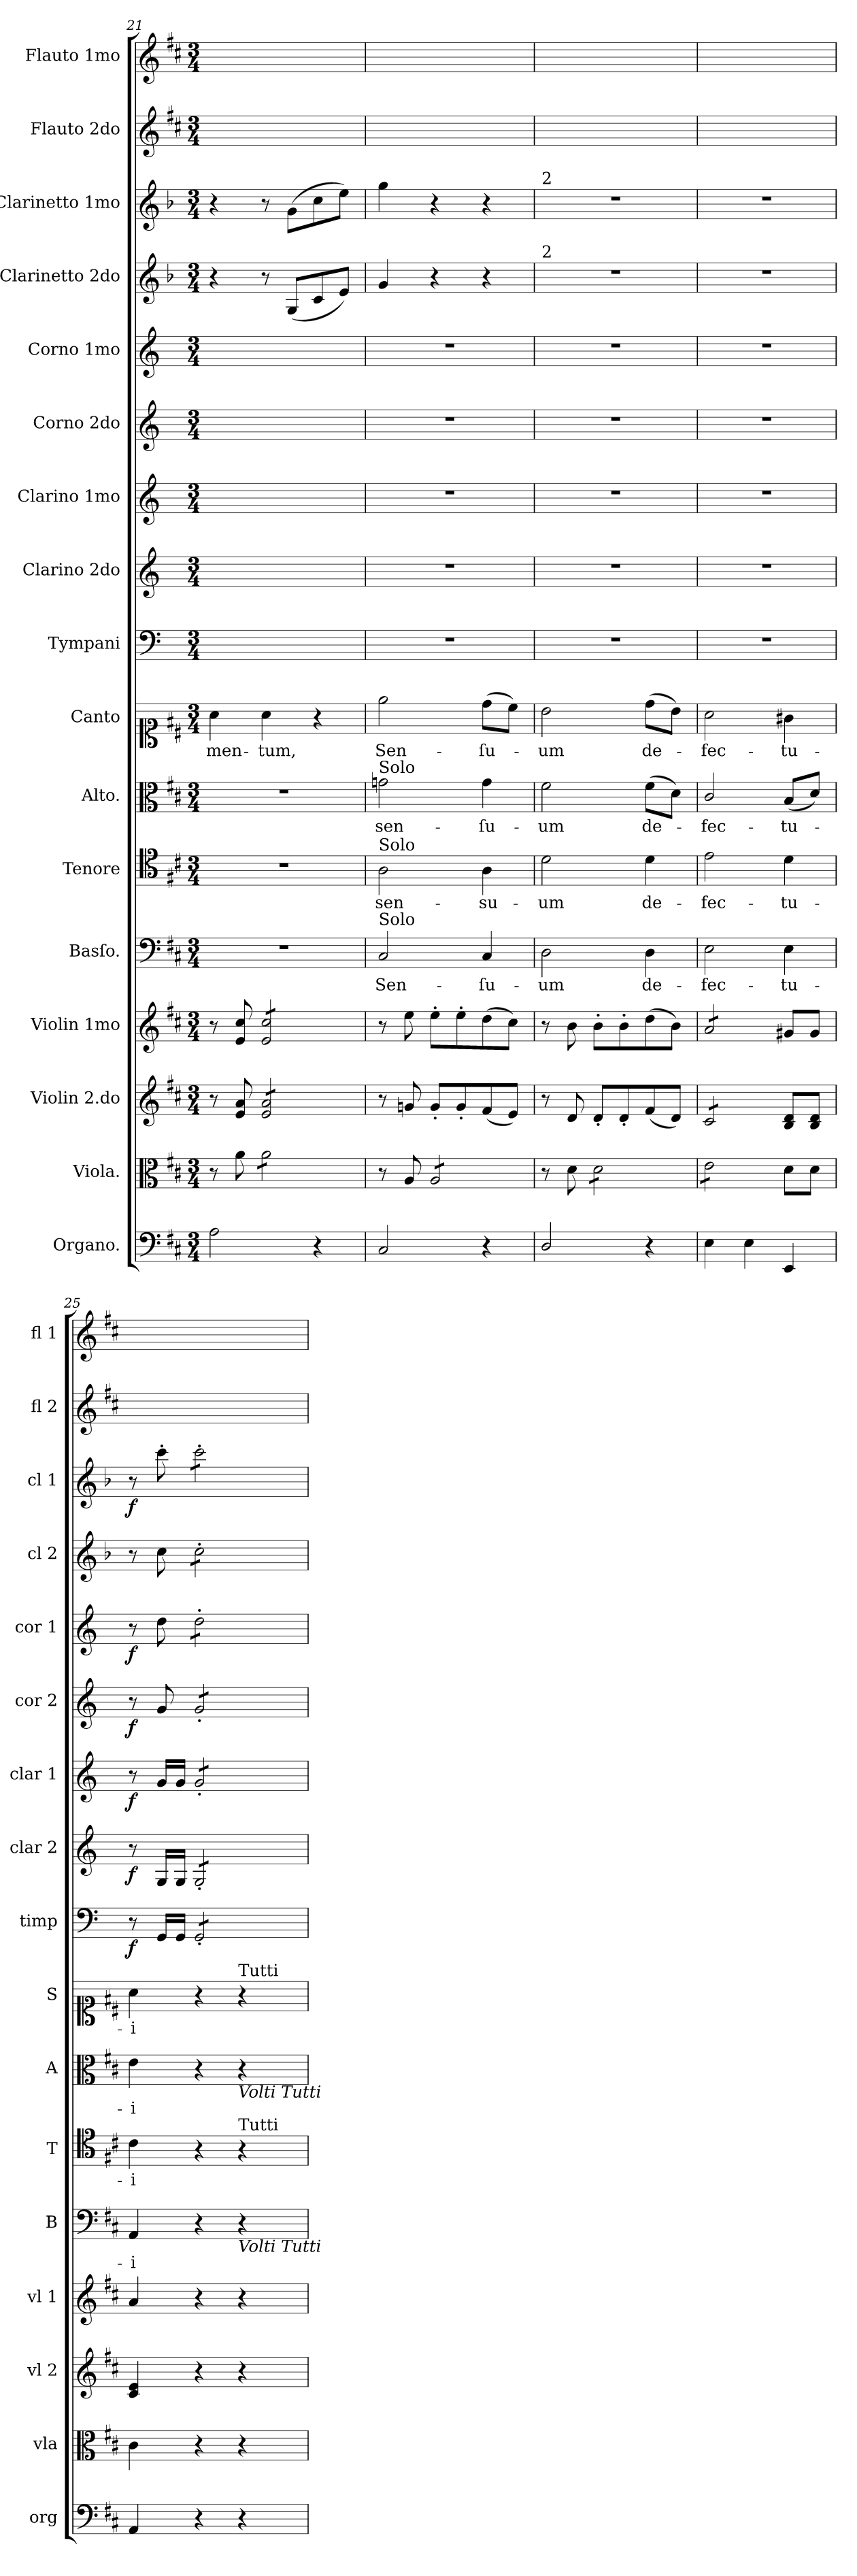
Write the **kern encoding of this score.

**kern	**kern	**kern	**kern	**kern	**text	**kern	**text	**kern	**text	**kern	**text	**kern	**dynam	**kern	**dynam	**kern	**dynam	**kern	**dynam	**kern	**dynam	**kern	**dynam	**kern	**dynam	**kern	**kern
*part17	*part16	*part15	*part14	*part13	*part13	*part12	*part12	*part11	*part11	*part10	*part10	*part9	*part9	*part8	*part8	*part7	*part7	*part6	*part6	*part5	*part5	*part4	*part4	*part3	*part3	*part2	*part1
*staff17	*staff16	*staff15	*staff14	*staff13	*staff13	*staff12	*staff12	*staff11	*staff11	*staff10	*staff10	*staff9	*staff9	*staff8	*staff8	*staff7	*staff7	*staff6	*staff6	*staff5	*staff5	*staff4	*staff4	*staff3	*staff3	*staff2	*staff1
*I"Organo.	*I"Viola.	*I"Violin 2.do	*I"Violin 1mo	*I"Basſo.	*	*I"Tenore	*	*I"Alto.	*	*I"Canto	*	*I"Tympani	*	*I"Clarino 2do	*	*I"Clarino 1mo	*	*I"Corno 2do	*	*I"Corno 1mo	*	*I"Clarinetto 2do	*	*I"Clarinetto 1mo	*	*I"Flauto 2do	*I"Flauto 1mo
*I'org	*I'vla	*I'vl 2	*I'vl 1	*I'B	*	*I'T	*	*I'A	*	*I'S	*	*I'timp	*	*I'clar 2	*	*I'clar 1	*	*I'cor 2	*	*I'cor 1	*	*I'cl 2	*	*I'cl 1	*	*I'fl 2	*I'fl 1
*clefF4	*clefC3	*clefG2	*clefG2	*clefF4	*	*clefC4	*	*clefC3	*	*clefC1	*	*clefF4	*	*clefG2	*	*clefG2	*	*clefG2	*	*clefG2	*	*clefG2	*	*clefG2	*	*clefG2	*clefG2
*	*	*	*	*	*	*	*	*	*	*	*	*ITrd-1c-2	*	*ITrd-1c-2	*	*ITrd-1c-2	*	*ITrd6c10	*	*ITrd6c10	*	*ITrd2c3	*	*ITrd2c3	*	*	*
*k[f#c#]	*k[f#c#]	*k[f#c#]	*k[f#c#]	*k[f#c#]	*	*k[f#c#]	*	*k[f#c#]	*	*k[f#c#]	*	*k[f#c#]	*	*k[f#c#]	*	*k[f#c#]	*	*k[f#c#]	*	*k[f#c#]	*	*k[f#c#]	*	*k[f#c#]	*	*k[f#c#]	*k[f#c#]
*D:	*D:	*D:	*D:	*D:	*	*D:	*	*D:	*	*D:	*	*D:	*	*D:	*	*D:	*	*D:	*	*D:	*	*D:	*	*D:	*	*D:	*D:
*M3/4	*M3/4	*M3/4	*M3/4	*M3/4	*	*M3/4	*	*M3/4	*	*M3/4	*	*M3/4	*	*M3/4	*	*M3/4	*	*M3/4	*	*M3/4	*	*M3/4	*	*M3/4	*	*M3/4	*M3/4
=21	=21	=21	=21	=21	=21	=21	=21	=21	=21	=21	=21	=21	=21	=21	=21	=21	=21	=21	=21	=21	=21	=21	=21	=21	=21	=21	=21
2A\	8r	8r	8r	2.r	.	2.r	.	2.r	.	4a\	-men-	2.ryy	.	2.ryy	.	2.ryy	.	2.ryy	.	2.ryy	.	4r	.	4r	.	2.ryy	2.ryy
.	8a\	8e/ 8a/	8e/ 8cc#/	.	.	.	.	.	.	.	.	.	.	.	.	.	.	.	.	.	.	.	.	.	.	.	.
*	*tremolo	*	*	*	*	*	*	*	*	*	*	*	*	*	*	*	*	*	*	*	*	*	*	*	*	*	*
*	*	*tremolo	*	*	*	*	*	*	*	*	*	*	*	*	*	*	*	*	*	*	*	*	*	*	*	*	*
*	*	*	*tremolo	*	*	*	*	*	*	*	*	*	*	*	*	*	*	*	*	*	*	*	*	*	*	*	*
.	8a\L	8e/ 8a/L	8e/ 8cc#/L	.	.	.	.	.	.	4a\	-tum,	.	.	.	.	.	.	.	.	.	.	8r	.	8r	.	.	.
.	8a\	8e/ 8a/	8e/ 8cc#/	.	.	.	.	.	.	.	.	.	.	.	.	.	.	.	.	.	.	(8E/L	.	(8e\L	.	.	.
4r	8a\	8e/ 8a/	8e/ 8cc#/	.	.	.	.	.	.	4r	.	.	.	.	.	.	.	.	.	.	.	8A/	.	8a\	.	.	.
.	8a\J	8e/ 8a/J	8e/ 8cc#/J	.	.	.	.	.	.	.	.	.	.	.	.	.	.	.	.	.	.	8c#/J)	.	8cc#\J)	.	.	.
*	*	*	*Xtremolo	*	*	*	*	*	*	*	*	*	*	*	*	*	*	*	*	*	*	*	*	*	*	*	*
*	*	*Xtremolo	*	*	*	*	*	*	*	*	*	*	*	*	*	*	*	*	*	*	*	*	*	*	*	*	*
*	*Xtremolo	*	*	*	*	*	*	*	*	*	*	*	*	*	*	*	*	*	*	*	*	*	*	*	*	*	*
=22	=22	=22	=22	=22	=22	=22	=22	=22	=22	=22	=22	=22	=22	=22	=22	=22	=22	=22	=22	=22	=22	=22	=22	=22	=22	=22	=22
!	!	!	!	!	!	!	!	!LO:TX:a:t=Solo	!	!	!	!	!	!	!	!	!	!	!	!	!	!	!	!	!	!	!
!	!	!	!	!	!	!LO:TX:a:t=Solo	!	!	!	!	!	!	!	!	!	!	!	!	!	!	!	!	!	!	!	!	!
!	!	!	!	!LO:TX:a:t=Solo	!	!	!	!	!	!	!	!	!	!	!	!	!	!	!	!	!	!	!	!	!	!	!
2C#/	8r	8r	8r	2C#/	Sen-	2A\	sen-	2gn\	sen-	2ee\	Sen-	2.r	.	2.r	.	2.r	.	2.r	.	2.r	.	4e/	.	4ee\	.	2.ryy	2.ryy
.	8A/	8gn/	8ee\	.	.	.	.	.	.	.	.	.	.	.	.	.	.	.	.	.	.	.	.	.	.	.	.
*	*tremolo	*	*	*	*	*	*	*	*	*	*	*	*	*	*	*	*	*	*	*	*	*	*	*	*	*	*
.	8A/L	8g'/L	8ee'\L	.	.	.	.	.	.	.	.	.	.	.	.	.	.	.	.	.	.	4r	.	4r	.	.	.
.	8A/	8g'/	8ee'\	.	.	.	.	.	.	.	.	.	.	.	.	.	.	.	.	.	.	.	.	.	.	.	.
4r	8A/	(8f#/	(>8dd\	4C#/	-ſu-	4A\	-su-	4g\	-ſu-	(8dd\L	-ſu-	.	.	.	.	.	.	.	.	.	.	4r	.	4r	.	.	.
.	8A/J	8e/J)	8cc#\J)	.	.	.	.	.	.	8cc#\J)	.	.	.	.	.	.	.	.	.	.	.	.	.	.	.	.	.
*	*Xtremolo	*	*	*	*	*	*	*	*	*	*	*	*	*	*	*	*	*	*	*	*	*	*	*	*	*	*
=23	=23	=23	=23	=23	=23	=23	=23	=23	=23	=23	=23	=23	=23	=23	=23	=23	=23	=23	=23	=23	=23	=23	=23	=23	=23	=23	=23
!	!	!	!	!	!	!	!	!	!	!	!	!	!	!	!	!	!	!	!	!	!	!	!	!LO:TX:a:t=2	!	!	!
!	!	!	!	!	!	!	!	!	!	!	!	!	!	!	!	!	!	!	!	!	!	!LO:TX:a:t=2	!	!	!	!	!
2D/	8r	8r	8r	2D\	-um	2d\	-um	2f#\	-um	2b\	-um	2.r	.	2.r	.	2.r	.	2.r	.	2.r	.	2.r	.	2.r	.	2.ryy	2.ryy
.	8d\	8d/	8b\	.	.	.	.	.	.	.	.	.	.	.	.	.	.	.	.	.	.	.	.	.	.	.	.
*	*tremolo	*	*	*	*	*	*	*	*	*	*	*	*	*	*	*	*	*	*	*	*	*	*	*	*	*	*
.	8d\L	8d'/L	8b'\L	.	.	.	.	.	.	.	.	.	.	.	.	.	.	.	.	.	.	.	.	.	.	.	.
.	8d\	8d'/	8b'\	.	.	.	.	.	.	.	.	.	.	.	.	.	.	.	.	.	.	.	.	.	.	.	.
4r	8d\	(8f#/	(8dd\	4D\	de-	4d\	de-	(8f#\L	de-	(8dd\L	de-	.	.	.	.	.	.	.	.	.	.	.	.	.	.	.	.
.	8d\J	8d/J)	8b\J)	.	.	.	.	8d\J)	.	8b\J)	.	.	.	.	.	.	.	.	.	.	.	.	.	.	.	.	.
=24	=24	=24	=24	=24	=24	=24	=24	=24	=24	=24	=24	=24	=24	=24	=24	=24	=24	=24	=24	=24	=24	=24	=24	=24	=24	=24	=24
*	*	*tremolo	*	*	*	*	*	*	*	*	*	*	*	*	*	*	*	*	*	*	*	*	*	*	*	*	*
*	*	*	*tremolo	*	*	*	*	*	*	*	*	*	*	*	*	*	*	*	*	*	*	*	*	*	*	*	*
4E\	8e\L	8c#/L	8a/L	2E\	-fec-	2e\	-fec-	2c#/	-fec-	2a\	-fec-	2.r	.	2.r	.	2.r	.	2.r	.	2.r	.	2.r	.	2.r	.	2.ryy	2.ryy
.	8e\	8c#/	8a/	.	.	.	.	.	.	.	.	.	.	.	.	.	.	.	.	.	.	.	.	.	.	.	.
4E\	8e\	8c#/	8a/	.	.	.	.	.	.	.	.	.	.	.	.	.	.	.	.	.	.	.	.	.	.	.	.
.	8e\J	8c#/J	8a/J	.	.	.	.	.	.	.	.	.	.	.	.	.	.	.	.	.	.	.	.	.	.	.	.
*	*	*	*Xtremolo	*	*	*	*	*	*	*	*	*	*	*	*	*	*	*	*	*	*	*	*	*	*	*	*
*	*	*Xtremolo	*	*	*	*	*	*	*	*	*	*	*	*	*	*	*	*	*	*	*	*	*	*	*	*	*
*	*Xtremolo	*	*	*	*	*	*	*	*	*	*	*	*	*	*	*	*	*	*	*	*	*	*	*	*	*	*
4EE/	8d\L	8B/ 8d/L	8g#X/L	4E\	-tu-	4d\	-tu-	(8B/L	-tu-	4g#X\	-tu-	.	.	.	.	.	.	.	.	.	.	.	.	.	.	.	.
.	8d\J	8B/ 8d/J	8g#/J	.	.	.	.	8d/J)	.	.	.	.	.	.	.	.	.	.	.	.	.	.	.	.	.	.	.
=25	=25	=25	=25	=25	=25	=25	=25	=25	=25	=25	=25	=25	=25	=25	=25	=25	=25	=25	=25	=25	=25	=25	=25	=25	=25	=25	=25
4AA/	4c#\	4c#/ 4e/	4a/	4AA/	-i	4c#\	-i	4e\	-i	4a\	-i	8r	f	8r	f	8r	f	8r	f	8r	f	8r	fr.	8r	f	2.ryy	2.ryy
.	.	.	.	.	.	.	.	.	.	.	.	16AA/LL	.	16A/LL	.	16a/LL	.	8A/	.	8e\	.	8a\	.	8aa'\	.	.	.
.	.	.	.	.	.	.	.	.	.	.	.	16AA/JJ	.	16A/JJ	.	16a/JJ	.	.	.	.	.	.	.	.	.	.	.
!	!	!	!	!	!	!	!	!	!	!	!	!	!	!	!	!	!	!	!	!	!	!LO:TX:a:t=....	!	!	!	!	!
!	!	!	!	!	!	!	!	!	!	!	!	!	!	!	!	!	!	!	!	!LO:TX:a:t=....	!	!	!	!	!	!	!
!	!	!	!	!	!	!	!	!	!	!	!	!	!	!	!	!	!	!LO:TX:b:t=....	!	!	!	!	!	!	!	!	!
!	!	!	!	!	!	!	!	!	!	!	!	!	!	!	!	!LO:TX:b:t=....	!	!	!	!	!	!	!	!	!	!	!
!	!	!	!	!	!	!	!	!	!	!	!	!	!	!LO:TX:b:t=....	!	!	!	!	!	!	!	!	!	!	!	!	!
!	!	!	!	!	!	!	!	!	!	!	!	!LO:TX:b:t=....	!	!	!	!	!	!	!	!	!	!	!	!	!	!	!
*	*	*	*	*	*	*	*	*	*	*	*	*tremolo	*	*	*	*	*	*	*	*	*	*	*	*	*	*	*
*	*	*	*	*	*	*	*	*	*	*	*	*	*	*tremolo	*	*	*	*	*	*	*	*	*	*	*	*	*
*	*	*	*	*	*	*	*	*	*	*	*	*	*	*	*	*tremolo	*	*	*	*	*	*	*	*	*	*	*
*	*	*	*	*	*	*	*	*	*	*	*	*	*	*	*	*	*	*tremolo	*	*	*	*	*	*	*	*	*
*	*	*	*	*	*	*	*	*	*	*	*	*	*	*	*	*	*	*	*	*tremolo	*	*	*	*	*	*	*
*	*	*	*	*	*	*	*	*	*	*	*	*	*	*	*	*	*	*	*	*	*	*tremolo	*	*	*	*	*
*	*	*	*	*	*	*	*	*	*	*	*	*	*	*	*	*	*	*	*	*	*	*	*	*tremolo	*	*	*
4r	4r	4r	4r	4r	.	4r	.	4r	.	4r	.	8AA'/L	.	8A'/L	.	8a'/L	.	8A'/L	.	8e'\L	.	8a'\L	.	8aa'\L	.	.	.
.	.	.	.	.	.	.	.	.	.	.	.	8AA'/	.	8A'/	.	8a'/	.	8A'/	.	8e'\	.	8a'\	.	8aa'\	.	.	.
!	!	!	!	!	!	!	!	!	!	!LO:TX:a:t=Tutti	!	!	!	!	!	!	!	!	!	!	!	!	!	!	!	!	!
!	!	!	!	!	!	!	!	!LO:TX:b:i:t=Volti Tutti	!	!	!	!	!	!	!	!	!	!	!	!	!	!	!	!	!	!	!
!	!	!	!	!	!	!LO:TX:a:t=Tutti	!	!	!	!	!	!	!	!	!	!	!	!	!	!	!	!	!	!	!	!	!
!	!	!	!	!LO:TX:b:i:t=Volti Tutti	!	!	!	!	!	!	!	!	!	!	!	!	!	!	!	!	!	!	!	!	!	!	!
4r	4r	4r	4r	4r	.	4r	.	4r	.	4r	.	8AA'/	.	8A'/	.	8a'/	.	8A'/	.	8e'\	.	8a'\	.	8aa'\	.	.	.
.	.	.	.	.	.	.	.	.	.	.	.	8AA'/J	.	8A'/J	.	8a'/J	.	8A'/J	.	8e'\J	.	8a'\J	.	8aa'\J	.	.	.
*	*	*	*	*	*	*	*	*	*	*	*	*	*	*	*	*	*	*	*	*	*	*	*	*Xtremolo	*	*	*
*	*	*	*	*	*	*	*	*	*	*	*	*	*	*	*	*	*	*	*	*	*	*Xtremolo	*	*	*	*	*
*	*	*	*	*	*	*	*	*	*	*	*	*	*	*	*	*	*	*	*	*Xtremolo	*	*	*	*	*	*	*
*	*	*	*	*	*	*	*	*	*	*	*	*	*	*	*	*	*	*Xtremolo	*	*	*	*	*	*	*	*	*
*	*	*	*	*	*	*	*	*	*	*	*	*	*	*	*	*Xtremolo	*	*	*	*	*	*	*	*	*	*	*
*	*	*	*	*	*	*	*	*	*	*	*	*	*	*Xtremolo	*	*	*	*	*	*	*	*	*	*	*	*	*
*	*	*	*	*	*	*	*	*	*	*	*	*Xtremolo	*	*	*	*	*	*	*	*	*	*	*	*	*	*	*
=	=	=	=	=	=	=	=	=	=	=	=	=	=	=	=	=	=	=	=	=	=	=	=	=	=	=	=
*-	*-	*-	*-	*-	*-	*-	*-	*-	*-	*-	*-	*-	*-	*-	*-	*-	*-	*-	*-	*-	*-	*-	*-	*-	*-	*-	*-
